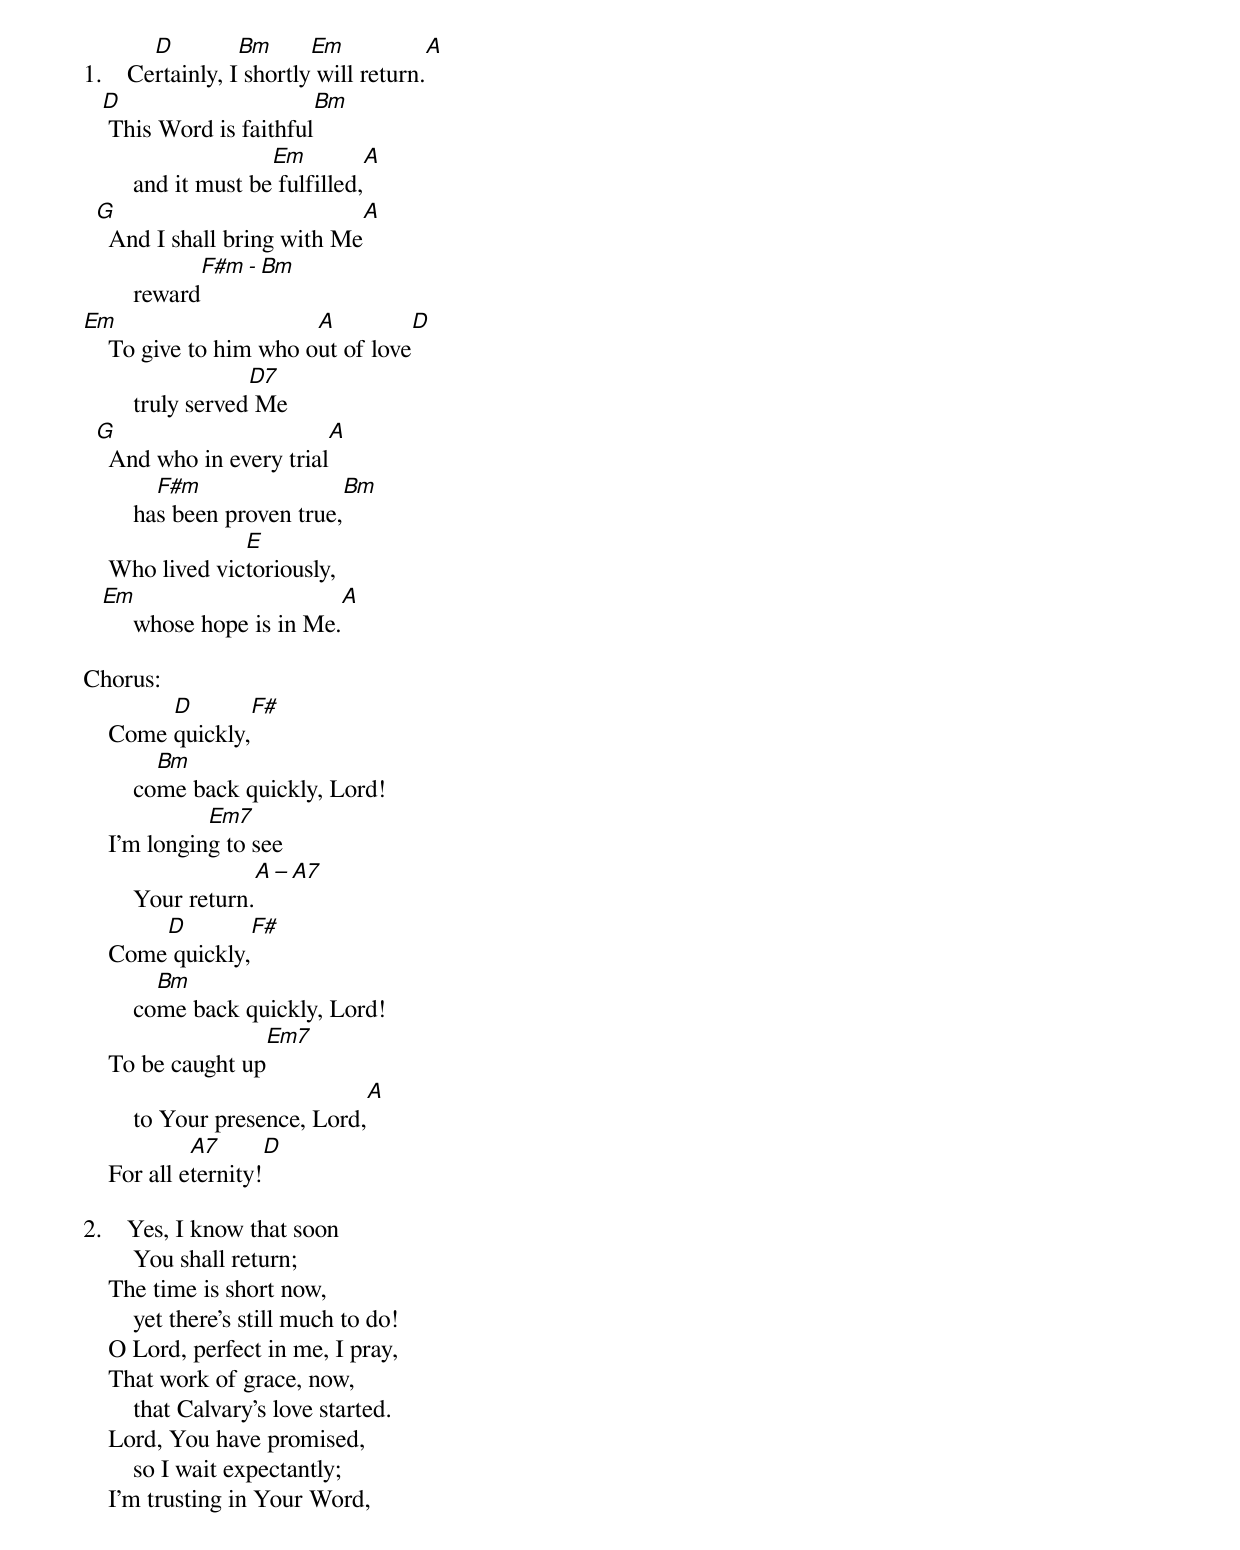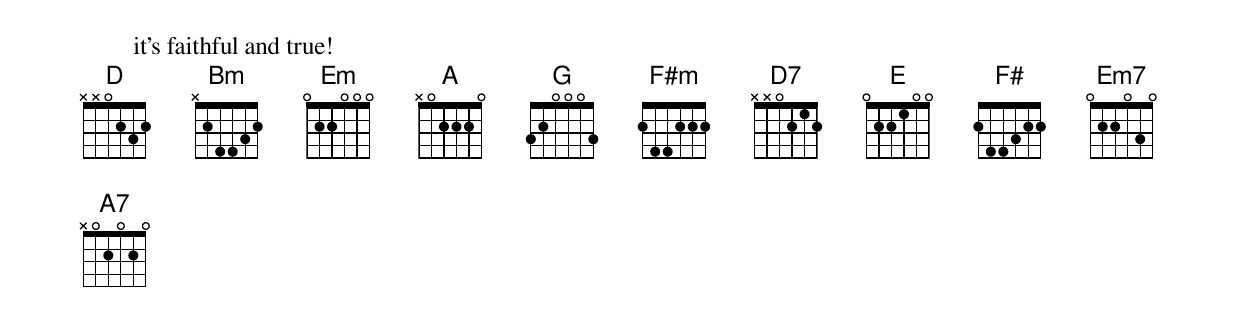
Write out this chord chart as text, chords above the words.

        D         Bm      Em                    A
1.    Certainly, I shortly will return.
   D                            Bm
    This Word is faithful
                      Em               A
        and it must be fulfilled,
  G                           A
    And I shall bring with Me
                F#m - Bm
        reward
Em                      A                            D
    To give to him who out of love
                    D7
        truly served Me
  G                         A
    And who in every trial
          F#m                          Bm
        has been proven true,
                 E
    Who lived victoriously,
   Em                                  A
        whose hope is in Me.

Chorus:
         D         F#
    Come quickly,
          Bm
        come back quickly, Lord!
              Em7
    I’m longing to see
                        A – A7
        Your return.
        D          F#
    Come quickly,
          Bm
        come back quickly, Lord!
                    Em7
    To be caught up
                                               A
        to Your presence, Lord,
             A7             D
    For all eternity!

2.    Yes, I know that soon
        You shall return;
    The time is short now,
        yet there’s still much to do!
    O Lord, perfect in me, I pray,
    That work of grace, now,
        that Calvary’s love started.
    Lord, You have promised,
        so I wait expectantly;
    I’m trusting in Your Word,
        it’s faithful and true!
